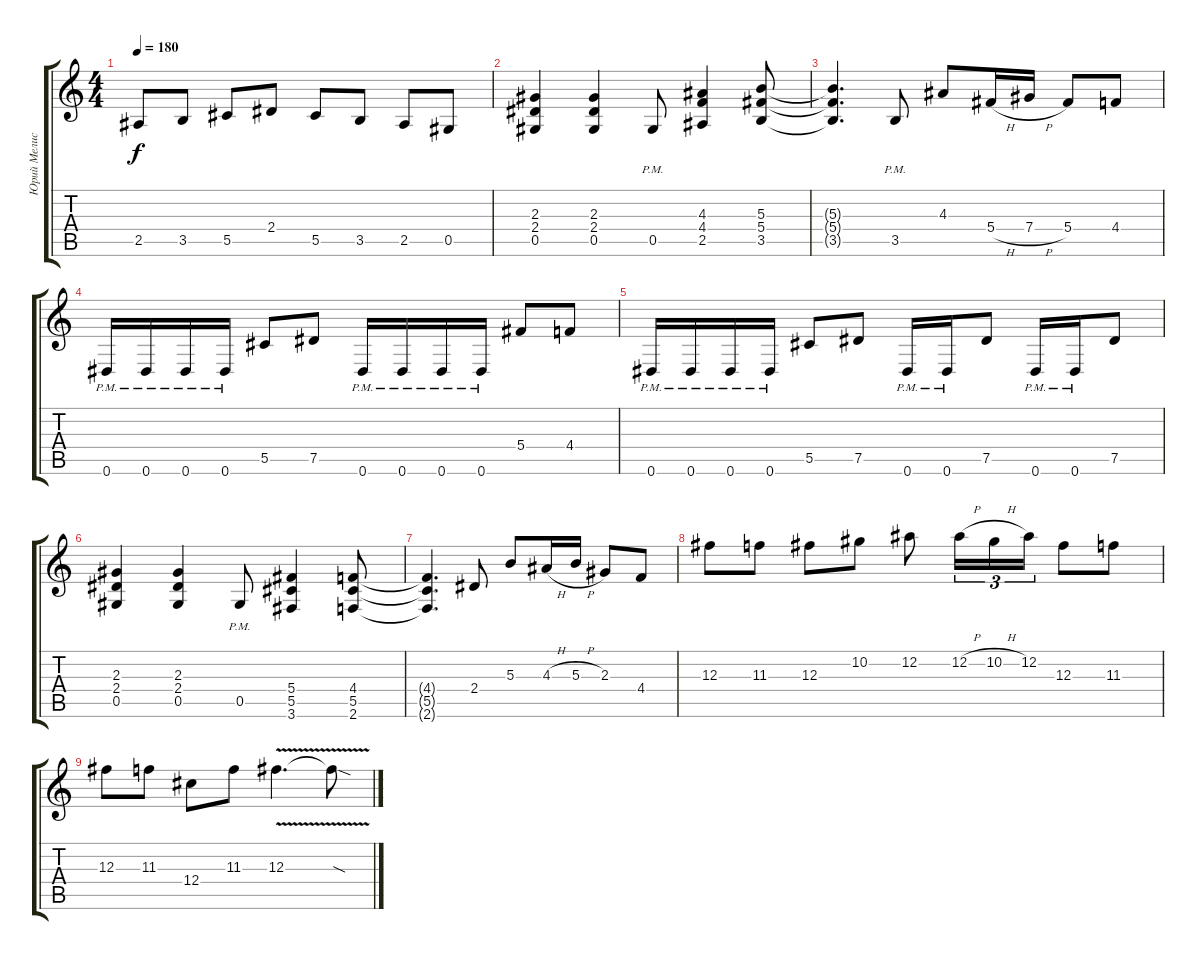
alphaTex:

\track ("Юрий Мелисов" "Юрий Мелис") {instrument distortionguitar}
\staff {score tabs}
\tuning (Eb4 Bb3 Gb3 Db3 Ab2 Eb2) {hide}
\ts (4 4)
\tempo 180
\clef g2
\ks c
2.5{t}.8{dy f} 3.5.8 5.5.8 2.4.8 5.5.8 3.5.8 2.5.8 0.5.8 |
(2.3 2.4 0.5).4 (2.3 2.4 0.5).4 0.5{pm}.8 (4.3 4.4 2.5).4 (5.3 5.4 3.5).8 |
(5.3{t} 5.4{t} 3.5{t}).4{d} 3.5{pm}.8 4.3.8 5.4{h}.16 7.4{h}.16 5.4.8 4.4.8 |
0.6{pm}.16 0.6{pm}.16 0.6{pm}.16 0.6{pm}.16 5.5.8 7.5.8 0.6{pm}.16 0.6{pm}.16 0.6{pm}.16 0.6{pm}.16 5.4.8 4.4.8 |
0.6{pm}.16 0.6{pm}.16 0.6{pm}.16 0.6{pm}.16 5.5.8 7.5.8 0.6{pm}.16 0.6{pm}.16 7.5.8 0.6{pm}.16 0.6{pm}.16 7.5.8 |
(2.3 2.4 0.5).4 (2.3 2.4 0.5).4 0.5{pm}.8 (5.4 5.5 3.6).4 (4.4 5.5 2.6).8 |
(4.4{t} 5.5{t} 2.6{t}).4{d} 2.4.8 5.3.8 4.3{h}.16 5.3{h}.16 2.3.8 4.4.8 |
12.3.8 11.3.8 12.3.8 10.2.8 12.2.8 12.2{h}.16{tu (3 2)} 10.2{h}.16{tu (3 2)} 12.2.16{tu (3 2)} 12.3.8 11.3.8 |
12.3.8 11.3.8 12.4.8 11.3.8 12.3{v}.4{d} 12.3{sod t}.8
